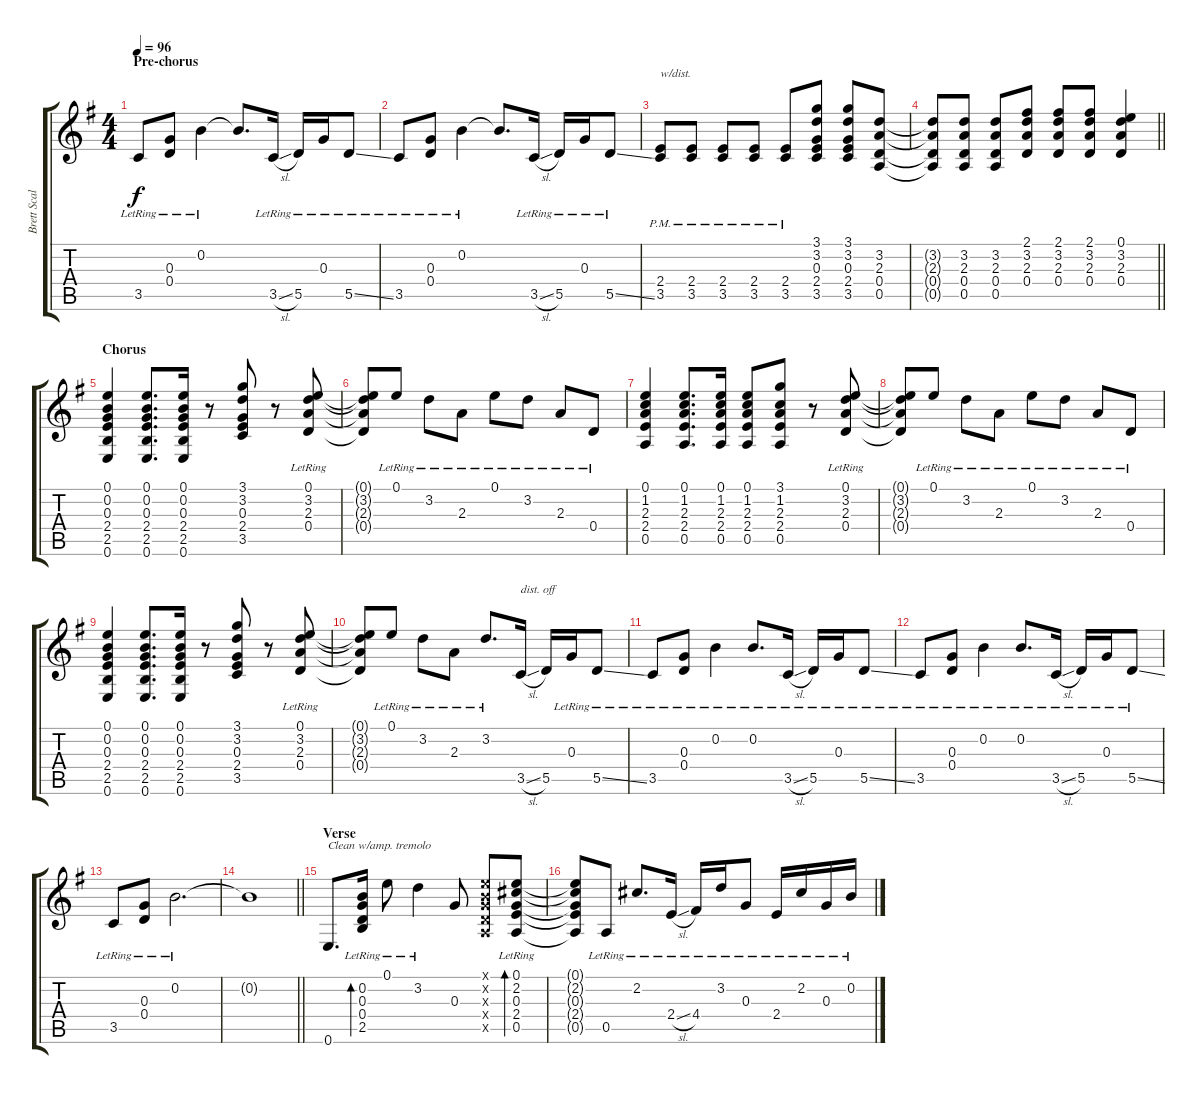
\track ("Brett Scallions (Rhythm Guitar)" "Brett Scal") {instrument electricguitarclean}
\staff {score tabs}
\tuning (E4 B3 G3 D3 A2 E2) {hide}
\ts (4 4)
\section ("" "Pre-chorus")
\tempo 96
\clef g2
\ks g
3.5{lr}.8{dy f} (0.3{lr} 0.4{lr}).8 0.2{lr}.4 0.2{t}.8{d} 3.5{sl lr}.16 5.5{lr}.16 0.3{lr}.16 5.5{ss lr}.8 |
3.5{lr}.8 (0.3{lr} 0.4{lr}).8 0.2{lr}.4 0.2{t}.8{d} 3.5{sl lr}.16 5.5{lr}.16 0.3{lr}.16 5.5{ss lr}.8{volume 11} |
(2.4{pm} 3.5{pm}).8{txt "w/dist." volume 15 instrument distortionguitar} (2.4{pm} 3.5{pm}).8 (2.4{pm} 3.5{pm}).8 (2.4{pm} 3.5{pm}).8 (2.4{pm} 3.5{pm}).8 (3.1 3.2 0.3 2.4 3.5).8 (3.1 3.2 0.3 2.4 3.5).8 (3.2 2.3 0.4 0.5).8 |
\barLineRight lightlight
(3.2{t} 2.3{t} 0.4{t} 0.5{t}).8 (3.2 2.3 0.4 0.5).8 (3.2 2.3 0.4 0.5).8 (2.1 3.2 2.3 0.4).8 (2.1 3.2 2.3 0.4).8 (2.1 3.2 2.3 0.4).8 (0.1 3.2 2.3 0.4).4 |
\section ("" "Chorus")
(0.1 0.2 0.3 2.4 2.5 0.6).4 (0.1 0.2 0.3 2.4 2.5 0.6).8{d} (0.1 0.2 0.3 2.4 2.5 0.6).16 r.8 (3.1 3.2 0.3 2.4 3.5).8 r.8 (0.1{lr} 3.2{lr} 2.3{lr} 0.4{lr}).8 |
(0.1{t} 3.2{t} 2.3{t} 0.4{t}).8 0.1{lr}.8 3.2{lr}.8 2.3{lr}.8 0.1{lr}.8 3.2{lr}.8 2.3{lr}.8 0.4{lr}.8 |
(0.1 1.2 2.3 2.4 0.5).4 (0.1 1.2 2.3 2.4 0.5).8{d} (0.1 1.2 2.3 2.4 0.5).16 (0.1 1.2 2.3 2.4 0.5).8 (3.1 1.2 2.3 2.4 0.5).8 r.8 (0.1{lr} 3.2{lr} 2.3{lr} 0.4{lr}).8 |
(0.1{t} 3.2{t} 2.3{t} 0.4{t}).8 0.1{lr}.8 3.2{lr}.8 2.3{lr}.8 0.1{lr}.8 3.2{lr}.8 2.3{lr}.8 0.4{lr}.8 |
(0.1 0.2 0.3 2.4 2.5 0.6).4 (0.1 0.2 0.3 2.4 2.5 0.6).8{d} (0.1 0.2 0.3 2.4 2.5 0.6).16 r.8 (3.1 3.2 0.3 2.4 3.5).8 r.8 (0.1{lr} 3.2{lr} 2.3{lr} 0.4{lr}).8 |
(0.1{t} 3.2{t} 2.3{t} 0.4{t}).8 0.1{lr}.8 3.2{lr}.8 2.3{lr}.8 3.2{lr}.8{d} 3.5{sl}.16{txt "dist. off" instrument electricguitarclean} 5.5.16 0.3{lr}.16 5.5{ss lr}.8 |
3.5{lr}.8 (0.3{lr} 0.4{lr}).8 0.2{lr}.4 0.2{lr}.8{d} 3.5{sl lr}.16 5.5{lr}.16 0.3{lr}.16 5.5{ss lr}.8 |
3.5{lr}.8 (0.3{lr} 0.4{lr}).8 0.2{lr}.4 0.2{lr}.8{d} 3.5{sl lr}.16 5.5{lr}.16 0.3{lr}.16 5.5{ss lr}.8 |
3.5{lr}.8 (0.3{lr} 0.4{lr}).8 0.2{lr}.2{d} |
\barLineRight lightlight
0.2{t}.1 |
\section ("" "Verse")
0.6.8{d txt "Clean w/amp. tremolo" volume 15 instrument electricguitarclean} (0.2{lr} 0.3{lr} 0.4{lr} 2.5{lr}).16{bd 240} 0.1{lr}.8 3.2{lr}.4 0.3.8 (0.1{x} 0.2{x} 0.3{x} 0.4{x} 0.5{x}).8 (0.1{lr} 2.2{lr} 0.3{lr} 2.4{lr} 0.5{lr}).8{bd 120} |
(0.1{t} 2.2{t} 0.3{t} 2.4{t} 0.5{t}).8 0.5{lr}.8 2.2{lr}.8{d} 2.4{sl lr}.16 4.4{lr}.16 3.2{lr}.16 0.3{lr}.8 2.4{lr}.16 2.2{lr}.16 0.3{lr}.16 0.2{lr}.16
